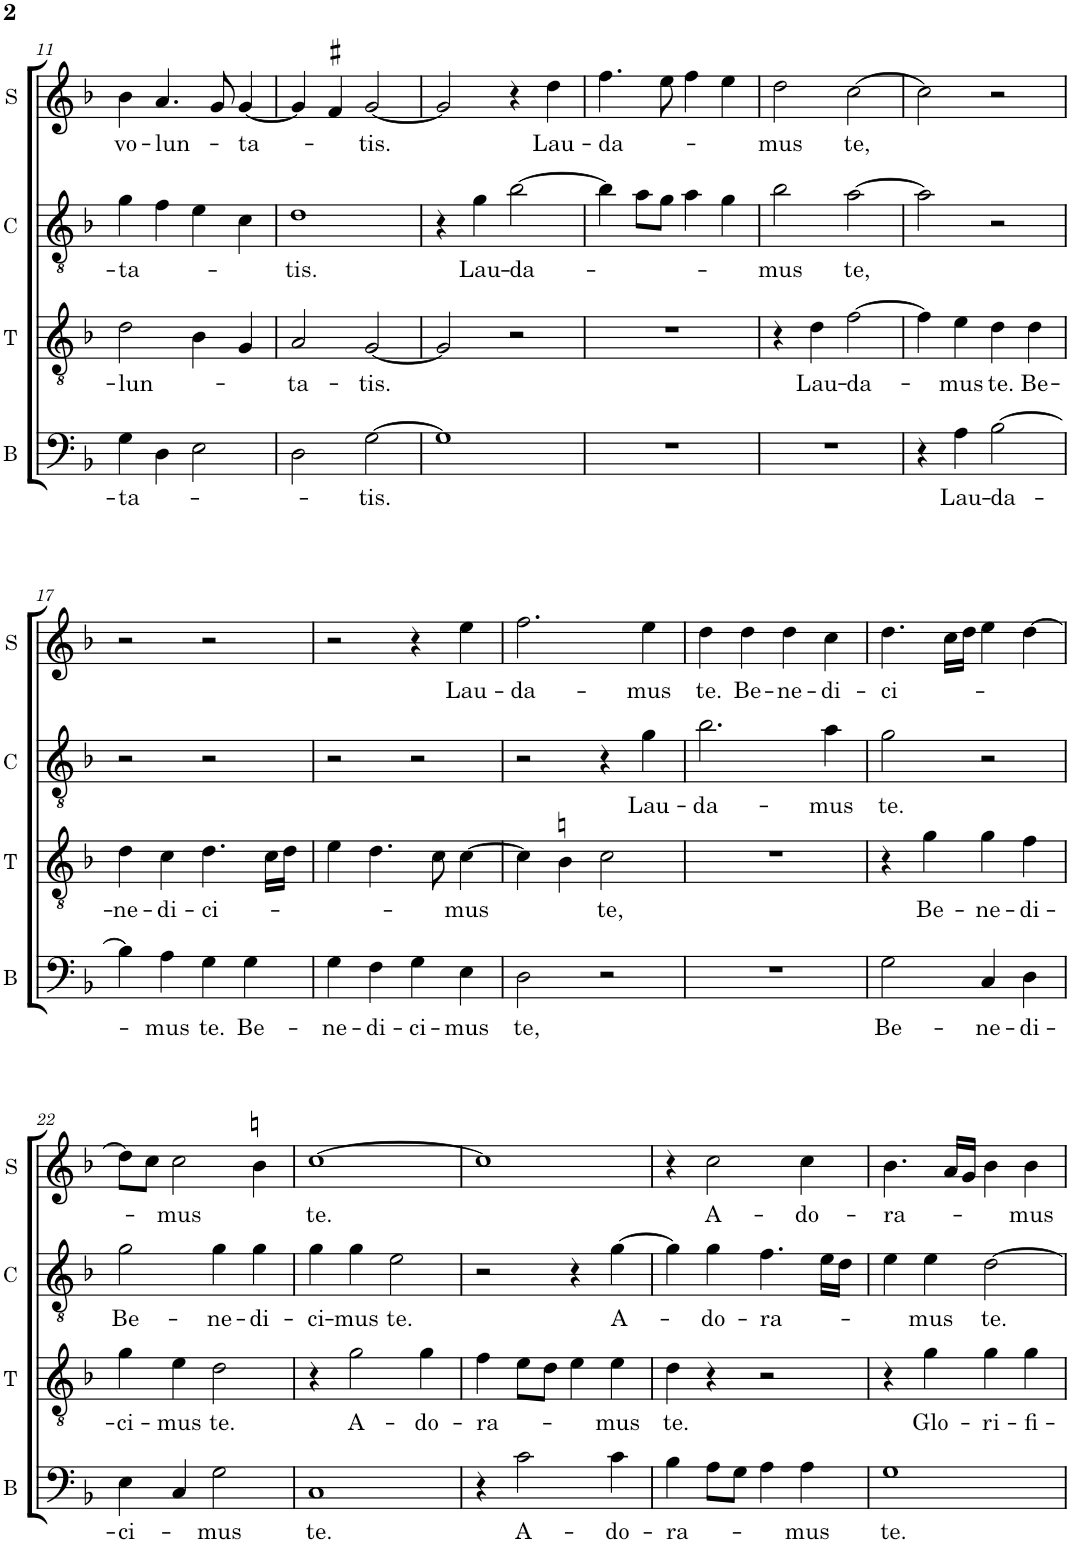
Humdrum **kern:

**kern	**text	**kern	**text	**kern	**text	**kern	**text
*part4	*part4	*part3	*part3	*part2	*part2	*part1	*part1
*staff4	*staff4	*staff3	*staff3	*staff2	*staff2	*staff1	*staff1
*I"B	*	*I"T	*	*I"C	*	*I"S	*
*I'B	*	*I'T	*	*I'C	*	*I'S	*
!!LO:PB:g=z
*clefF4	*	*clefGv2	*	*clefGv2	*	*clefG2	*
*	*	*	*	*Trd4c7	*	*	*
*k[b-]	*	*k[b-]	*	*k[b-]	*	*k[b-]	*
*M2/2	*	*M2/2	*	*M2/2	*	*M2/2	*
*met(c|)	*	*met(c|)	*	*met(c|)	*	*met(c|)	*
=11	=11	=11	=11	=11	=11	=11	=11
!	!LO:LY:b	!	!LO:LY:b	!	!LO:LY:b	!	!LO:LY:b
4G\	-ta-	2d\	-lun-	4g\	-ta-	4b-\	vo-
!	!	!	!	!	!	!	!LO:LY:b
4D\	.	.	.	4f\	.	4.a/	-lun-
2E\	.	4B-\	.	4e\	.	.	.
.	.	.	.	.	.	8g/	.
!	!	!	!	!	!	!	!LO:LY:b
.	.	4G/	.	4c\	.	[4g/	-ta-
=12	=12	=12	=12	=12	=12	=12	=12
!	!	!	!LO:LY:b	!	!LO:LY:b	!	!
2D\	.	2A/	-ta-	1d	-tis.	4g/]	.
.	.	.	.	.	.	4f#X/	.
!	!LO:LY:b	!	!LO:LY:b	!	!	!	!LO:LY:b
[2G\	-tis.	[2G/	-tis.	.	.	[2g/	-tis.
=13	=13	=13	=13	=13	=13	=13	=13
1G]	.	2G/]	.	4r	.	2g/]	.
!	!	!	!	!	!LO:LY:b	!	!
.	.	.	.	4g\	Lau-	.	.
!	!	!	!	!	!LO:LY:b	!	!
.	.	2r	.	[2b-\	-da-	4r	.
!	!	!	!	!	!	!	!LO:LY:b
.	.	.	.	.	.	4dd\	Lau-
=14	=14	=14	=14	=14	=14	=14	=14
!	!	!	!	!	!	!	!LO:LY:b
1r	.	1r	.	4b-\]	.	4.ff\	-da-
.	.	.	.	8a\L	.	.	.
.	.	.	.	8g\J	.	8ee\	.
.	.	.	.	4a\	.	4ff\	.
.	.	.	.	4g\	.	4ee\	.
=15	=15	=15	=15	=15	=15	=15	=15
!	!	!	!	!	!LO:LY:b	!	!LO:LY:b
1r	.	4r	.	2b-\	-mus	2dd\	-mus
!	!	!	!LO:LY:b	!	!	!	!
.	.	4d\	Lau-	.	.	.	.
!	!	!	!LO:LY:b	!	!LO:LY:b	!	!LO:LY:b
.	.	[2f\	-da-	[2a\	te,	[2cc\	te,
=16	=16	=16	=16	=16	=16	=16	=16
4r	.	4f\]	.	2a\]	.	2cc\]	.
!	!LO:LY:b	!	!LO:LY:b	!	!	!	!
4A\	Lau-	4e\	-mus	.	.	.	.
!	!LO:LY:b	!	!LO:LY:b	!	!	!	!
[2B-\	-da-	4d\	te.	2r	.	2r	.
!	!	!	!LO:LY:b	!	!	!	!
.	.	4d\	Be-	.	.	.	.
!!LO:LB:g=z
=17	=17	=17	=17	=17	=17	=17	=17
!	!	!	!LO:LY:b	!	!	!	!
4B-\]	.	4d\	-ne-	2r	.	2r	.
!	!LO:LY:b	!	!LO:LY:b	!	!	!	!
4A\	-mus	4c\	-di-	.	.	.	.
!	!LO:LY:b	!	!LO:LY:b	!	!	!	!
4G\	te.	4.d\	-ci-	2r	.	2r	.
!	!LO:LY:b	!	!	!	!	!	!
4G\	Be-	.	.	.	.	.	.
.	.	16c\LL	.	.	.	.	.
.	.	16d\JJ	.	.	.	.	.
=18	=18	=18	=18	=18	=18	=18	=18
!	!LO:LY:b	!	!	!	!	!	!
4G\	-ne-	4e\	.	2r	.	2r	.
!	!LO:LY:b	!	!	!	!	!	!
4F\	-di-	4.d\	.	.	.	.	.
!	!LO:LY:b	!	!	!	!	!	!
4G\	-ci-	.	.	2r	.	4r	.
.	.	8c\	.	.	.	.	.
!	!LO:LY:b	!	!LO:LY:b	!	!	!	!LO:LY:b
4E\	-mus	[4c\	-mus	.	.	4ee\	Lau-
=19	=19	=19	=19	=19	=19	=19	=19
!	!LO:LY:b	!	!	!	!	!	!LO:LY:b
2D\	te,	4c\]	.	2r	.	2.ff\	-da-
.	.	4Bn\	.	.	.	.	.
!	!	!	!LO:LY:b	!	!	!	!
2r	.	2c\	te,	4r	.	.	.
!	!	!	!	!	!LO:LY:b	!	!LO:LY:b
.	.	.	.	4g\	Lau-	4ee\	-mus
=20	=20	=20	=20	=20	=20	=20	=20
!	!	!	!	!	!LO:LY:b	!	!LO:LY:b
1r	.	1r	.	2.b-\	-da-	4dd\	te.
!	!	!	!	!	!	!	!LO:LY:b
.	.	.	.	.	.	4dd\	Be-
!	!	!	!	!	!	!	!LO:LY:b
.	.	.	.	.	.	4dd\	-ne-
!	!	!	!	!	!LO:LY:b	!	!LO:LY:b
.	.	.	.	4a\	-mus	4cc\	-di-
=21	=21	=21	=21	=21	=21	=21	=21
!	!LO:LY:b	!	!	!	!LO:LY:b	!	!LO:LY:b
2G\	Be-	4r	.	2g\	te.	4.dd\	-ci-
!	!	!	!LO:LY:b	!	!	!	!
.	.	4g\	Be-	.	.	.	.
.	.	.	.	.	.	16cc\LL	.
.	.	.	.	.	.	16dd\JJ	.
!	!LO:LY:b	!	!LO:LY:b	!	!	!	!
4C/	-ne-	4g\	-ne-	2r	.	4ee\	.
!	!LO:LY:b	!	!LO:LY:b	!	!	!	!
4D\	-di-	4f\	-di-	.	.	[4dd\	.
!!LO:LB:g=z
=22	=22	=22	=22	=22	=22	=22	=22
!	!LO:LY:b	!	!LO:LY:b	!	!LO:LY:b	!	!
4E\	-ci-	4g\	-ci-	2g\	Be-	8dd\L]	.
.	.	.	.	.	.	8cc\J	.
!	!	!	!LO:LY:b	!	!	!	!LO:LY:b
4C/	.	4e\	-mus	.	.	2cc\	-mus
!	!LO:LY:b	!	!LO:LY:b	!	!LO:LY:b	!	!
2G\	-mus	2d\	te.	4g\	-ne-	.	.
!	!	!	!	!	!LO:LY:b	!	!
.	.	.	.	4g\	-di-	4bn\	.
=23	=23	=23	=23	=23	=23	=23	=23
!	!LO:LY:b	!	!	!	!LO:LY:b	!	!LO:LY:b
1C	te.	4r	.	4g\	-ci-	[1cc	te.
!	!	!	!LO:LY:b	!	!LO:LY:b	!	!
.	.	2g\	A-	4g\	-mus	.	.
!	!	!	!	!	!LO:LY:b	!	!
.	.	.	.	2e\	te.	.	.
!	!	!	!LO:LY:b	!	!	!	!
.	.	4g\	-do-	.	.	.	.
=24	=24	=24	=24	=24	=24	=24	=24
!	!	!	!LO:LY:b	!	!	!	!
4r	.	4f\	-ra-	2r	.	1cc]	.
!	!LO:LY:b	!	!	!	!	!	!
2c\	A-	8e\L	.	.	.	.	.
.	.	8d\J	.	.	.	.	.
.	.	4e\	.	4r	.	.	.
!	!LO:LY:b	!	!LO:LY:b	!	!LO:LY:b	!	!
4c\	-do-	4e\	-mus	[4g\	A-	.	.
=25	=25	=25	=25	=25	=25	=25	=25
!	!LO:LY:b	!	!LO:LY:b	!	!	!	!
4B-\	-ra-	4d\	te.	4g\]	.	4r	.
!	!	!	!	!	!LO:LY:b	!	!LO:LY:b
8A\L	.	4r	.	4g\	-do-	2cc\	A-
8G\J	.	.	.	.	.	.	.
!	!	!	!	!	!LO:LY:b	!	!
4A\	.	2r	.	4.f\	-ra-	.	.
!	!LO:LY:b	!	!	!	!	!	!LO:LY:b
4A\	-mus	.	.	.	.	4cc\	-do-
.	.	.	.	16e\LL	.	.	.
.	.	.	.	16d\JJ	.	.	.
=26	=26	=26	=26	=26	=26	=26	=26
!	!LO:LY:b	!	!	!	!	!	!LO:LY:b
1G	te.	4r	.	4e\	.	4.b-\	-ra-
!	!	!	!LO:LY:b	!	!LO:LY:b	!	!
.	.	4g\	Glo-	4e\	-mus	.	.
.	.	.	.	.	.	16a/LL	.
.	.	.	.	.	.	16g/JJ	.
!	!	!	!LO:LY:b	!	!LO:LY:b	!	!
.	.	4g\	-ri-	[2d\	te.	4b-\	.
!	!	!	!LO:LY:b	!	!	!	!LO:LY:b
.	.	4g\	-fi-	.	.	4b-\	-mus
=	=	=	=	=	=	=	=
*-	*-	*-	*-	*-	*-	*-	*-
